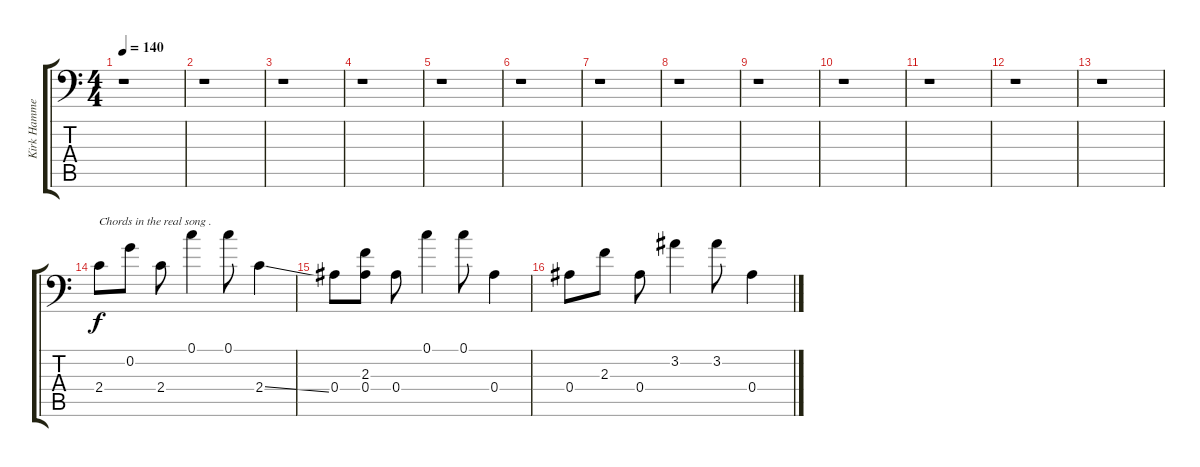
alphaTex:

\track ("Kirk Hammet (Clean)" "Kirk Hamme") {instrument electricguitarclean}
\staff {score tabs}
\tuning (C4 G3 Eb3 Bb2 F2 Bb1) {hide}
\ts (4 4)
\tempo 140
\clef f4
\ks c
r.1{dy f} |
r.1 |
r.1 |
r.1 |
r.1 |
r.1 |
r.1 |
r.1 |
r.1 |
r.1 |
r.1 |
r.1 |
r.1 |
2.4.8{txt "Chords in the real song ."} 0.2.8 2.4.8 0.1.4 0.1.8 2.4{ss}.4 |
0.4.8 (2.3 0.4).8 0.4.8 0.1.4 0.1.8 0.4.4 |
0.4.8 2.3.8 0.4.8 3.2.4 3.2.8 0.4.4
